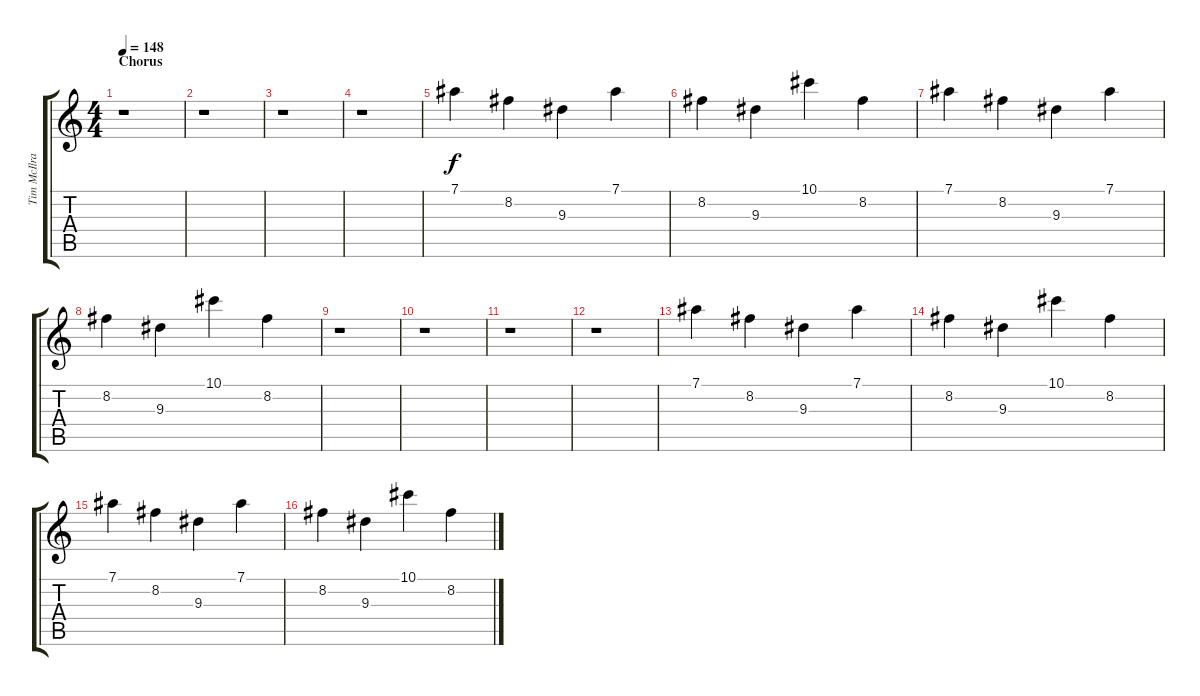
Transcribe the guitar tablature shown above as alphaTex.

\track ("Tim McIlrath - Guitar Two" "Tim McIlra") {instrument distortionguitar}
\staff {score tabs}
\tuning (Eb4 Bb3 Gb3 Db3 Ab2 Eb2) {hide}
\ts (4 4)
\section ("" "Chorus")
\tempo 148
\clef g2
\ks c
r.1{dy f} |
r.1 |
r.1 |
r.1 |
7.1.4 8.2.4 9.3.4 7.1.4 |
8.2.4 9.3.4 10.1.4 8.2.4 |
7.1.4 8.2.4 9.3.4 7.1.4 |
8.2.4 9.3.4 10.1.4 8.2.4 |
r.1 |
r.1 |
r.1 |
r.1 |
7.1.4 8.2.4 9.3.4 7.1.4 |
8.2.4 9.3.4 10.1.4 8.2.4 |
7.1.4 8.2.4 9.3.4 7.1.4 |
8.2.4 9.3.4 10.1.4 8.2.4
